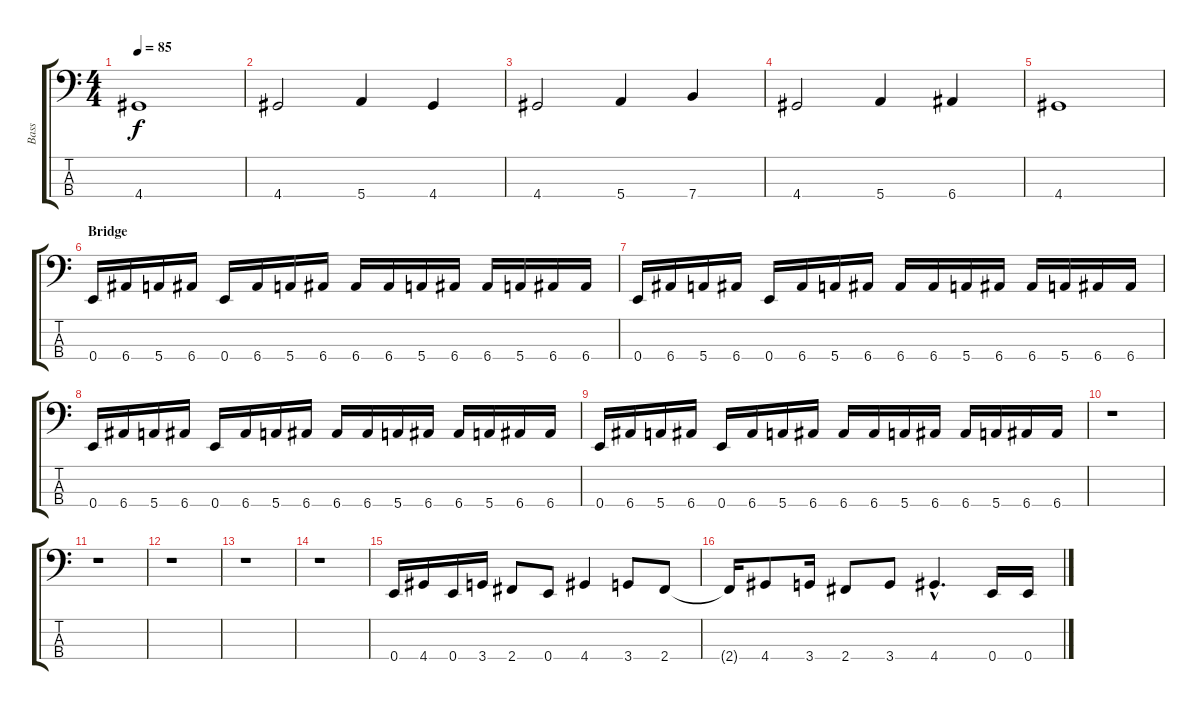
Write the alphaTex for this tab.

\track ("Bass" "Bass") {instrument electricbasspick}
\staff {score tabs}
\tuning (G2 D2 A1 E1) {hide}
\ts (4 4)
\tempo 85
\clef f4
\ks c
4.4.1{dy f} |
4.4.2 5.4.4 4.4.4 |
4.4.2 5.4.4 7.4.4 |
4.4.2 5.4.4 6.4.4 |
4.4.1 |
\section ("" "Bridge")
0.4.16 6.4.16 5.4.16 6.4.16 0.4.16 6.4.16 5.4.16 6.4.16 6.4.16 6.4.16 5.4.16 6.4.16 6.4.16 5.4.16 6.4.16 6.4.16 |
0.4.16 6.4.16 5.4.16 6.4.16 0.4.16 6.4.16 5.4.16 6.4.16 6.4.16 6.4.16 5.4.16 6.4.16 6.4.16 5.4.16 6.4.16 6.4.16 |
0.4.16 6.4.16 5.4.16 6.4.16 0.4.16 6.4.16 5.4.16 6.4.16 6.4.16 6.4.16 5.4.16 6.4.16 6.4.16 5.4.16 6.4.16 6.4.16 |
0.4.16 6.4.16 5.4.16 6.4.16 0.4.16 6.4.16 5.4.16 6.4.16 6.4.16 6.4.16 5.4.16 6.4.16 6.4.16 5.4.16 6.4.16 6.4.16 |
r.1 |
r.1 |
r.1 |
r.1 |
r.1 |
0.4.16 4.4.16 0.4.16 3.4.16 2.4.8 0.4.8 4.4.4 3.4.8 2.4.8 |
2.4{t}.16 4.4.8 3.4.16 2.4.8 3.4.8 4.4{hac}.4{d} 0.4.16 0.4.16
